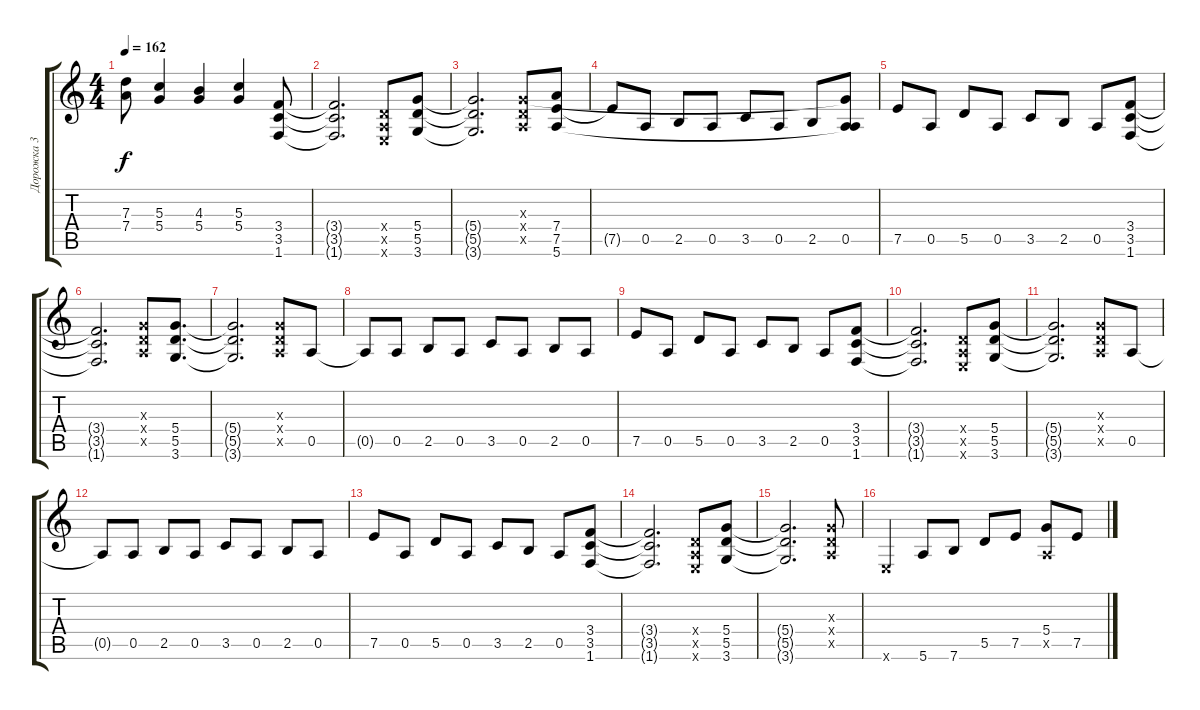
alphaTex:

\track ("Дорожка 3" "Дорожка 3") {instrument overdrivenguitar}
\staff {score tabs}
\tuning (E4 B3 G3 D3 A2 E2) {hide}
\ts (4 4)
\tempo 162
\clef g2
\ks c
(7.3{t} 7.4{t}).8{dy f} (5.3 5.4).4 (4.3 5.4).4 (5.3 5.4).4 (3.4 3.5 1.6).8 |
(3.4{t} 3.5{t} 1.6{t}).2{d} (0.4{x} 0.5{x} 0.6{x}).8 (5.4 5.5 3.6).8 |
(5.4{t} 5.5{t} 3.6{t}).2{d} (0.3{x} 0.4{x} 0.5{x}).8 (7.4 7.5 5.6).8 |
7.5{t}.8 0.5.8 2.5.8 0.5.8 3.5.8 0.5.8 2.5.8 (0.3{t} 0.5 5.6{t}).8 |
7.5.8 0.5.8 5.5.8 0.5.8 3.5.8 2.5.8 0.5.8 (3.4 3.5 1.6).8 |
(3.4{t} 3.5{t} 1.6{t}).2{d} (0.3{x} 0.4{x} 0.5{x}).8 (5.4 5.5 3.6).8{d} |
(5.4{t} 5.5{t} 3.6{t}).2{d} (0.3{x} 0.4{x} 0.5{x}).8 0.5.8 |
0.5{t}.8 0.5.8 2.5.8 0.5.8 3.5.8 0.5.8 2.5.8 0.5.8 |
7.5.8 0.5.8 5.5.8 0.5.8 3.5.8 2.5.8 0.5.8 (3.4 3.5 1.6).8 |
(3.4{t} 3.5{t} 1.6{t}).2{d} (0.4{x} 0.5{x} 0.6{x}).8 (5.4 5.5 3.6).8 |
(5.4{t} 5.5{t} 3.6{t}).2{d} (0.3{x} 0.4{x} 0.5{x}).8 0.5.8 |
0.5{t}.8 0.5.8 2.5.8 0.5.8 3.5.8 0.5.8 2.5.8 0.5.8 |
7.5.8 0.5.8 5.5.8 0.5.8 3.5.8 2.5.8 0.5.8 (3.4 3.5 1.6).8 |
(3.4{t} 3.5{t} 1.6{t}).2{d} (0.4{x} 0.5{x} 0.6{x}).8 (5.4 5.5 3.6).8 |
(5.4{t} 5.5{t} 3.6{t}).2{d} (0.3{x} 0.4{x} 0.5{x}).8 |
0.6{x}.4 5.6.8 7.6.8 5.5.8 7.5.8 (5.4 0.5{x}).8 7.5.8
